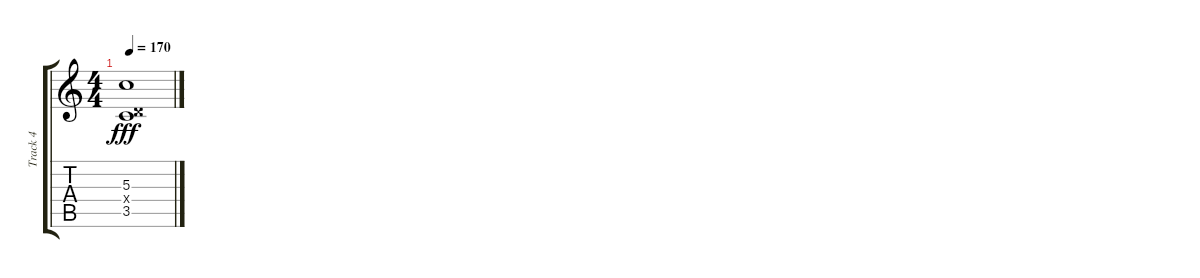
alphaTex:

\track ("Track 4" "Track 4") {instrument overdrivenguitar}
\staff {score tabs}
\tuning (E4 B3 G3 D3 A2 D2) {hide}
\ts (4 4)
\tempo 170
\clef g2
\ks c
(5.3 0.4{x} 3.5).1{dy fff}
